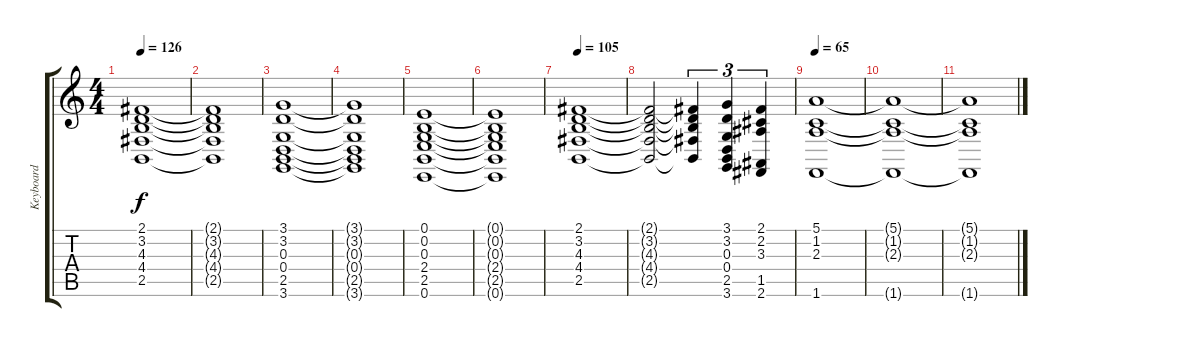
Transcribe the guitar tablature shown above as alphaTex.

\track ("Keyboard" "Keyboard") {instrument brightacousticpiano}
\staff {score tabs}
\tuning (E4 B3 G3 D3 A2 E2) {hide}
\ts (4 4)
\tempo 126
\clef g2
\ks c
(2.1 3.2 4.3 4.4 2.5).1{dy f} |
(2.1{t} 3.2{t} 4.3{t} 4.4{t} 2.5{t}).1 |
(3.1 3.2 0.3 0.4 2.5 3.6).1 |
(3.1{t} 3.2{t} 0.3{t} 0.4{t} 2.5{t} 3.6{t}).1 |
(0.1 0.2 0.3 2.4 2.5 0.6).1 |
(0.1{t} 0.2{t} 0.3{t} 2.4{t} 2.5{t} 0.6{t}).1 |
\tempo 105
(2.1 3.2 4.3 4.4 2.5).1 |
(2.1{t} 3.2{t} 4.3{t} 4.4{t} 2.5{t}).2 (2.1{t} 3.2{t} 4.3{t} 4.4{t} 2.5{t}).4{tu (3 2)} (3.1 3.2 0.3 0.4 2.5 3.6).4{tu (3 2)} (2.1 2.2 3.3 1.5 2.6).4{tu (3 2)} |
\tempo 65
(5.1 1.2 2.3 1.6).1 |
(5.1{t} 1.2{t} 2.3{t} 1.6{t}).1 |
(5.1{t} 1.2{t} 2.3{t} 1.6{t}).1
